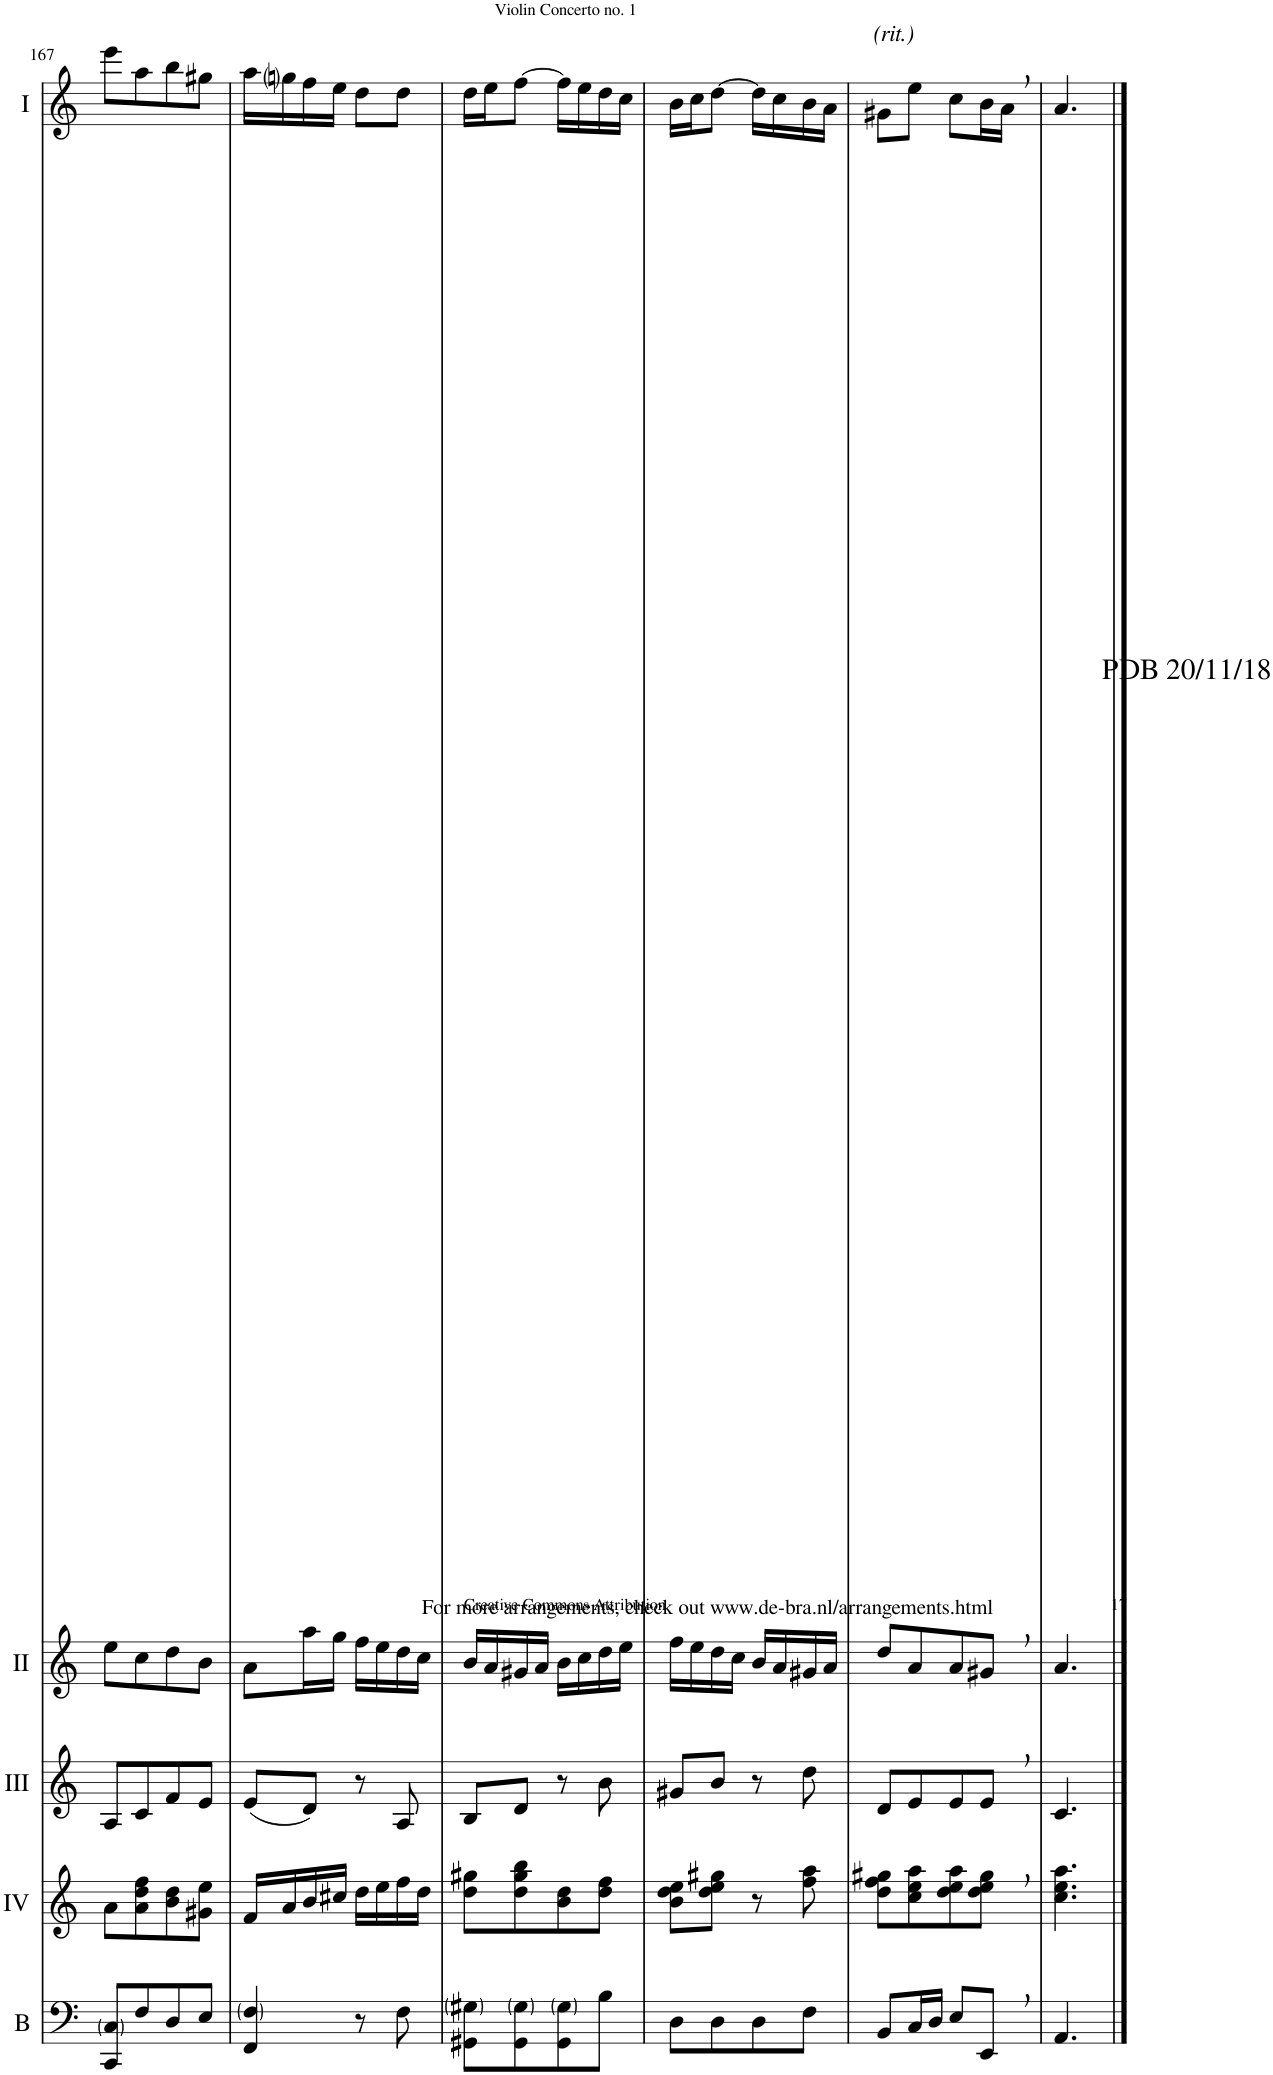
**kern	**kern	**kern	**kern	**kern
*part5	*part4	*part3	*part2	*part1
*staff5	*staff4	*staff3	*staff2	*staff1
*I"Bass	*I"Acc. 4	*I"Acc. 3	*I"Acc. 2	*I"Acc. 1
*I'B	*	*	*	*
!!LO:PB:g=z
*clefF4	*clefG2	*clefG2	*clefG2	*clefG2
*Trd7c12	*Trd7c12	*	*	*
*k[]	*k[]	*k[]	*k[]	*k[]
*M2/4	*M2/4	*M2/4	*M2/4	*M2/4
=167	=167	=167	=167	=167
8CC/ 8C/L	8a\L	8A/L	8ee\L	8eee\L
8F/	8a\ 8dd\ 8ff\	8c/	8cc\	8aa\
8D/	8b\ 8dd\	8f/	8dd\	8bb\
8E/J	8g#X\ 8ee\J	8e/J	8b\J	8gg#X\J
=168	=168	=168	=168	=168
4FF/ 4F/	16f/LL	(8e/L	8a\L	16aa\LL
.	16a/	.	.	16ggni\
.	16b/	8d/J)	16aa\L	16ff\
.	16cc#X/JJ	.	16gg\JJ	16ee\JJ
8r	16dd\LL	8r	16ff\LL	8dd\L
.	16ee\	.	16ee\	.
8F\	16ff\	8A/	16dd\	8dd\J
.	16dd\JJ	.	16cc\JJ	.
=169	=169	=169	=169	=169
8GG#X\ 8G#X\L	8dd\ 8gg#X\L	8B/L	16b/LL	16dd\LL
.	.	.	16a/	16ee\J
8GG#\ 8G#\	8dd\ 8gg#\ 8bb\	8d/J	16g#X/	[8ff\J
.	.	.	16a/JJ	.
8GG#\ 8G#\	8b\ 8dd\	8r	16b\LL	16ff\LL]
.	.	.	16cc\	16ee\
8B\J	8dd\ 8ff\J	8b\	16dd\	16dd\
.	.	.	16ee\JJ	16cc\JJ
=170	=170	=170	=170	=170
8D\L	8b\ 8dd\ 8ee\L	8g#X/L	16ff\LL	16b\LL
.	.	.	16ee\	16cc\J
8D\	8dd\ 8ee\ 8gg#X\J	8b/J	16dd\	[8dd\J
.	.	.	16cc\JJ	.
8D\	8r	8r	16b/LL	16dd\LL]
.	.	.	16a/	16cc\
8F\J	8ff\ 8aa\	8dd\	16g#X/	16b\
.	.	.	16a/JJ	16a\JJ
=171	=171	=171	=171	=171
!	!	!	!	!LO:TX:a:i:t=(rit.)
8BB/L	8dd\ 8ff\ 8gg#X\L	8d/L	8dd/L	8g#X\L
16C/L	8cc\ 8ee\ 8aa\	8e/	8a/	8ee\J
16D/JJ	.	.	.	.
8E/L	8dd\ 8ee\ 8aa\	8e/	8a/	8cc\L
8EE,/J	8dd\, 8ee\, 8gg#\,J	8e,/J	8g#X,/J	16b\L
.	.	.	.	16a,\JJ
=172	=172	=172	=172	=172
!	!	!	!	!LO:TX:b:t=PDB 20/11/18
!	!	!	!	!LO:TX:b:t=For more arrangements, check out www.de-bra.nl/arrangements.html
4.AA/	4.cc\ 4.ee\ 4.aa\	4.c/	4.a/	4.a/
==	==	==	==	==
*-	*-	*-	*-	*-
